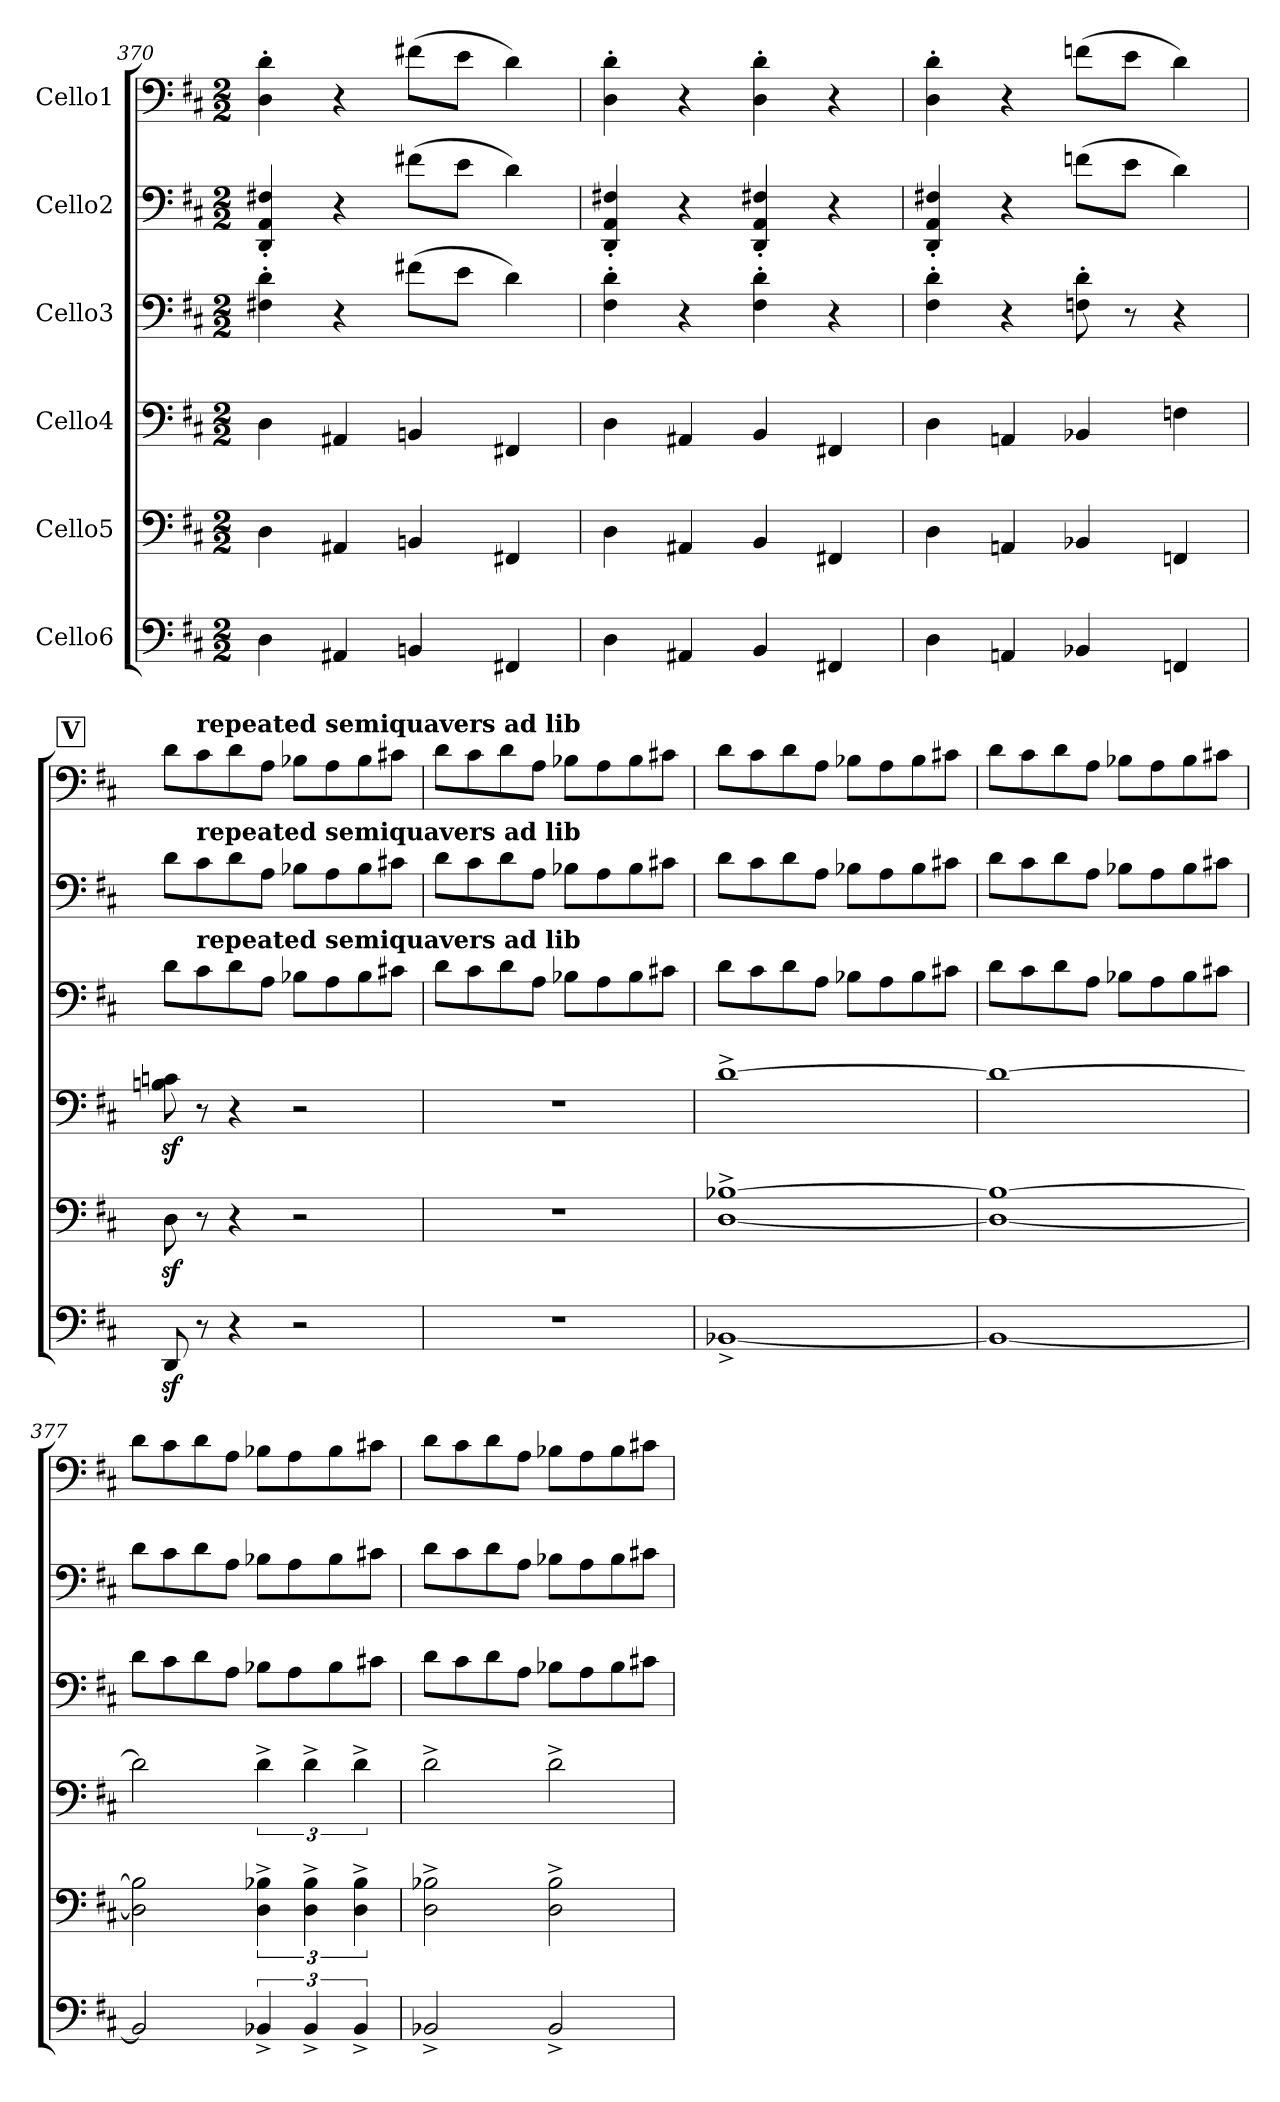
**kern	**kern	**kern	**kern	**kern	**kern
*part6	*part5	*part4	*part3	*part2	*part1
*staff6	*staff5	*staff4	*staff3	*staff2	*staff1
*I"Cello6	*I"Cello5	*I"Cello4	*I"Cello3	*I"Cello2	*I"Cello1
*clefF4	*clefF4	*clefF4	*clefF4	*clefF4	*clefF4
*k[f#c#]	*k[f#c#]	*k[f#c#]	*k[f#c#]	*k[f#c#]	*k[f#c#]
*D:	*D:	*D:	*D:	*D:	*D:
*M2/2	*M2/2	*M2/2	*M2/2	*M2/2	*M2/2
=370	=370	=370	=370	=370	=370
4D\	4D\	4D\	4F#X\' 4d\'	4DD/' 4AA/' 4F#X/'	4D\' 4d\'
4AA#X/	4AA#X/	4AA#X/	4r	4r	4r
4BBn/	4BBn/	4BBn/	(8f#X\L	(8f#X\L	(8f#X\L
.	.	.	8e\J	8e\J	8e\J
4FF#X/	4FF#X/	4FF#X/	4d\)	4d\)	4d\)
=371	=371	=371	=371	=371	=371
4D\	4D\	4D\	4F#\' 4d\'	4DD/' 4AA/' 4F#X/'	4D\' 4d\'
4AA#X/	4AA#X/	4AA#X/	4r	4r	4r
4BB/	4BB/	4BB/	4F#\' 4d\'	4DD/' 4AA/' 4F#X/'	4D\' 4d\'
4FF#X/	4FF#X/	4FF#X/	4r	4r	4r
!!LO:LB:g=z
=372	=372	=372	=372	=372	=372
4D\	4D\	4D\	4F#\' 4d\'	4DD/' 4AA/' 4F#X/'	4D\' 4d\'
4AAn/	4AAn/	4AAn/	4r	4r	4r
4BB-X/	4BB-X/	4BB-X/	8Fn\' 8d\'	(8fn\L	(8fn\L
.	.	.	8r	8e\J	8e\J
4FFn/	4FFn/	4Fn\	4r	4d\)	4d\)
!!LO:PB:g=z
!!LO:REH:place=s1:a:B:fs=15.4267:t=V
=373	=373	=373	=373	=373	=373
8DDz</	8Dz<\	8Bn\z< 8cn\z<	8d\L	8d\L	8d\L
!	!	!	!	!	!LO:TX:a:B:t=repeated semiquavers ad lib
!	!	!	!	!LO:TX:a:B:t=repeated semiquavers ad lib	!
!	!	!	!LO:TX:a:B:t=repeated semiquavers ad lib	!	!
8r	8r	8r	8c#\	8c#\	8c#\
4r	4r	4r	8d\	8d\	8d\
.	.	.	8A\J	8A\J	8A\J
2r	2r	2r	8B-X\L	8B-X\L	8B-X\L
.	.	.	8A\	8A\	8A\
.	.	.	8B-\	8B-\	8B-\
.	.	.	8c#X\J	8c#X\J	8c#X\J
=374	=374	=374	=374	=374	=374
1r	1r	1r	8d\L	8d\L	8d\L
.	.	.	8c#\	8c#\	8c#\
.	.	.	8d\	8d\	8d\
.	.	.	8A\J	8A\J	8A\J
.	.	.	8B-X\L	8B-X\L	8B-X\L
.	.	.	8A\	8A\	8A\
.	.	.	8B-\	8B-\	8B-\
.	.	.	8c#X\J	8c#X\J	8c#X\J
=375	=375	=375	=375	=375	=375
[1BB-X^	[1D^ [1B-X^	[1d^	8d\L	8d\L	8d\L
.	.	.	8c#\	8c#\	8c#\
.	.	.	8d\	8d\	8d\
.	.	.	8A\J	8A\J	8A\J
.	.	.	8B-X\L	8B-X\L	8B-X\L
.	.	.	8A\	8A\	8A\
.	.	.	8B-\	8B-\	8B-\
.	.	.	8c#X\J	8c#X\J	8c#X\J
=376	=376	=376	=376	=376	=376
1BB-_	1D_ 1B-_	1d_	8d\L	8d\L	8d\L
.	.	.	8c#\	8c#\	8c#\
.	.	.	8d\	8d\	8d\
.	.	.	8A\J	8A\J	8A\J
.	.	.	8B-X\L	8B-X\L	8B-X\L
.	.	.	8A\	8A\	8A\
.	.	.	8B-\	8B-\	8B-\
.	.	.	8c#X\J	8c#X\J	8c#X\J
!!LO:LB:g=z
=377	=377	=377	=377	=377	=377
2BB-/]	2D\] 2B-\]	2d\]	8d\L	8d\L	8d\L
.	.	.	8c#\	8c#\	8c#\
.	.	.	8d\	8d\	8d\
.	.	.	8A\J	8A\J	8A\J
6BB-X^/	6D\^ 6B-X\^	6d^\	8B-X\L	8B-X\L	8B-X\L
.	.	.	8A\	8A\	8A\
6BB-^/	6D\^ 6B-\^	6d^\	.	.	.
.	.	.	8B-\	8B-\	8B-\
6BB-^/	6D\^ 6B-\^	6d^\	.	.	.
.	.	.	8c#X\J	8c#X\J	8c#X\J
=378	=378	=378	=378	=378	=378
2BB-X^/	2D\^ 2B-X\^	2d^\	8d\L	8d\L	8d\L
.	.	.	8c#\	8c#\	8c#\
.	.	.	8d\	8d\	8d\
.	.	.	8A\J	8A\J	8A\J
2BB-^/	2D\^ 2B-\^	2d^\	8B-X\L	8B-X\L	8B-X\L
.	.	.	8A\	8A\	8A\
.	.	.	8B-\	8B-\	8B-\
.	.	.	8c#X\J	8c#X\J	8c#X\J
=	=	=	=	=	=
*-	*-	*-	*-	*-	*-
